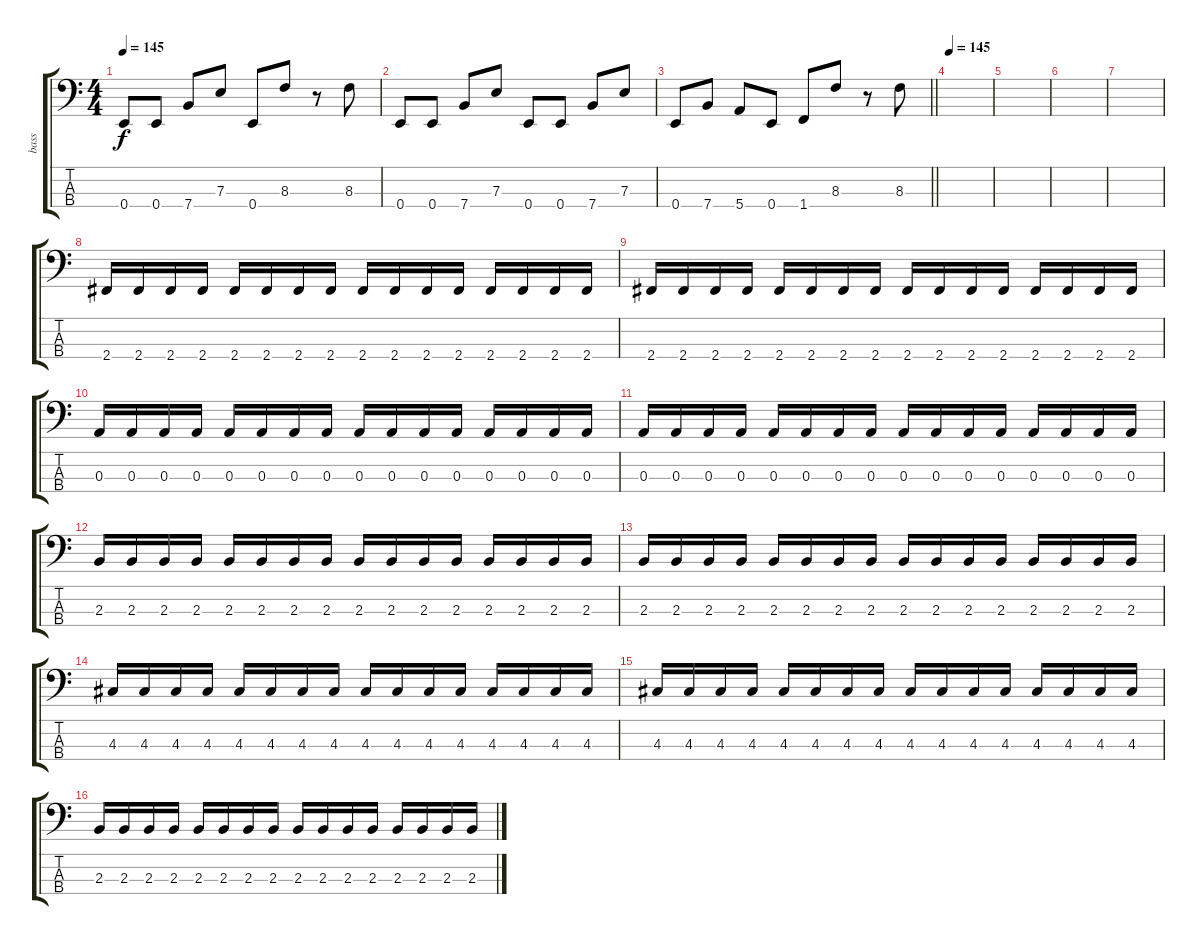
\track ("bass" "bass") {instrument electricbassfinger}
\staff {score tabs}
\tuning (G2 D2 A1 E1) {hide}
\ts (4 4)
\tempo 145
\clef f4
\ks c
0.4.8{dy f} 0.4.8 7.4.8 7.3.8 0.4.8 8.3.8 r.8 8.3.8 |
0.4.8 0.4.8 7.4.8 7.3.8 0.4.8 0.4.8 7.4.8 7.3.8 |
\barLineRight lightlight
0.4.8 7.4.8 5.4.8 0.4.8 1.4.8 8.3.8 r.8 8.3.8 |
\section ("" "")
\tempo 145
|
|
|
|
2.4.16{volume 12 instrument electricbassfinger} 2.4.16 2.4.16 2.4.16 2.4.16 2.4.16 2.4.16 2.4.16 2.4.16 2.4.16 2.4.16 2.4.16 2.4.16 2.4.16 2.4.16 2.4.16 |
2.4.16 2.4.16 2.4.16 2.4.16 2.4.16 2.4.16 2.4.16 2.4.16 2.4.16 2.4.16 2.4.16 2.4.16 2.4.16 2.4.16 2.4.16 2.4.16 |
0.3.16 0.3.16 0.3.16 0.3.16 0.3.16 0.3.16 0.3.16 0.3.16 0.3.16 0.3.16 0.3.16 0.3.16 0.3.16 0.3.16 0.3.16 0.3.16 |
0.3.16 0.3.16 0.3.16 0.3.16 0.3.16 0.3.16 0.3.16 0.3.16 0.3.16 0.3.16 0.3.16 0.3.16 0.3.16 0.3.16 0.3.16 0.3.16 |
2.3.16 2.3.16 2.3.16 2.3.16 2.3.16 2.3.16 2.3.16 2.3.16 2.3.16 2.3.16 2.3.16 2.3.16 2.3.16 2.3.16 2.3.16 2.3.16 |
2.3.16 2.3.16 2.3.16 2.3.16 2.3.16 2.3.16 2.3.16 2.3.16 2.3.16 2.3.16 2.3.16 2.3.16 2.3.16 2.3.16 2.3.16 2.3.16 |
4.3.16 4.3.16 4.3.16 4.3.16 4.3.16 4.3.16 4.3.16 4.3.16 4.3.16 4.3.16 4.3.16 4.3.16 4.3.16 4.3.16 4.3.16 4.3.16 |
4.3.16 4.3.16 4.3.16 4.3.16 4.3.16 4.3.16 4.3.16 4.3.16 4.3.16 4.3.16 4.3.16 4.3.16 4.3.16 4.3.16 4.3.16 4.3.16 |
2.3.16 2.3.16 2.3.16 2.3.16 2.3.16 2.3.16 2.3.16 2.3.16 2.3.16 2.3.16 2.3.16 2.3.16 2.3.16 2.3.16 2.3.16 2.3.16
